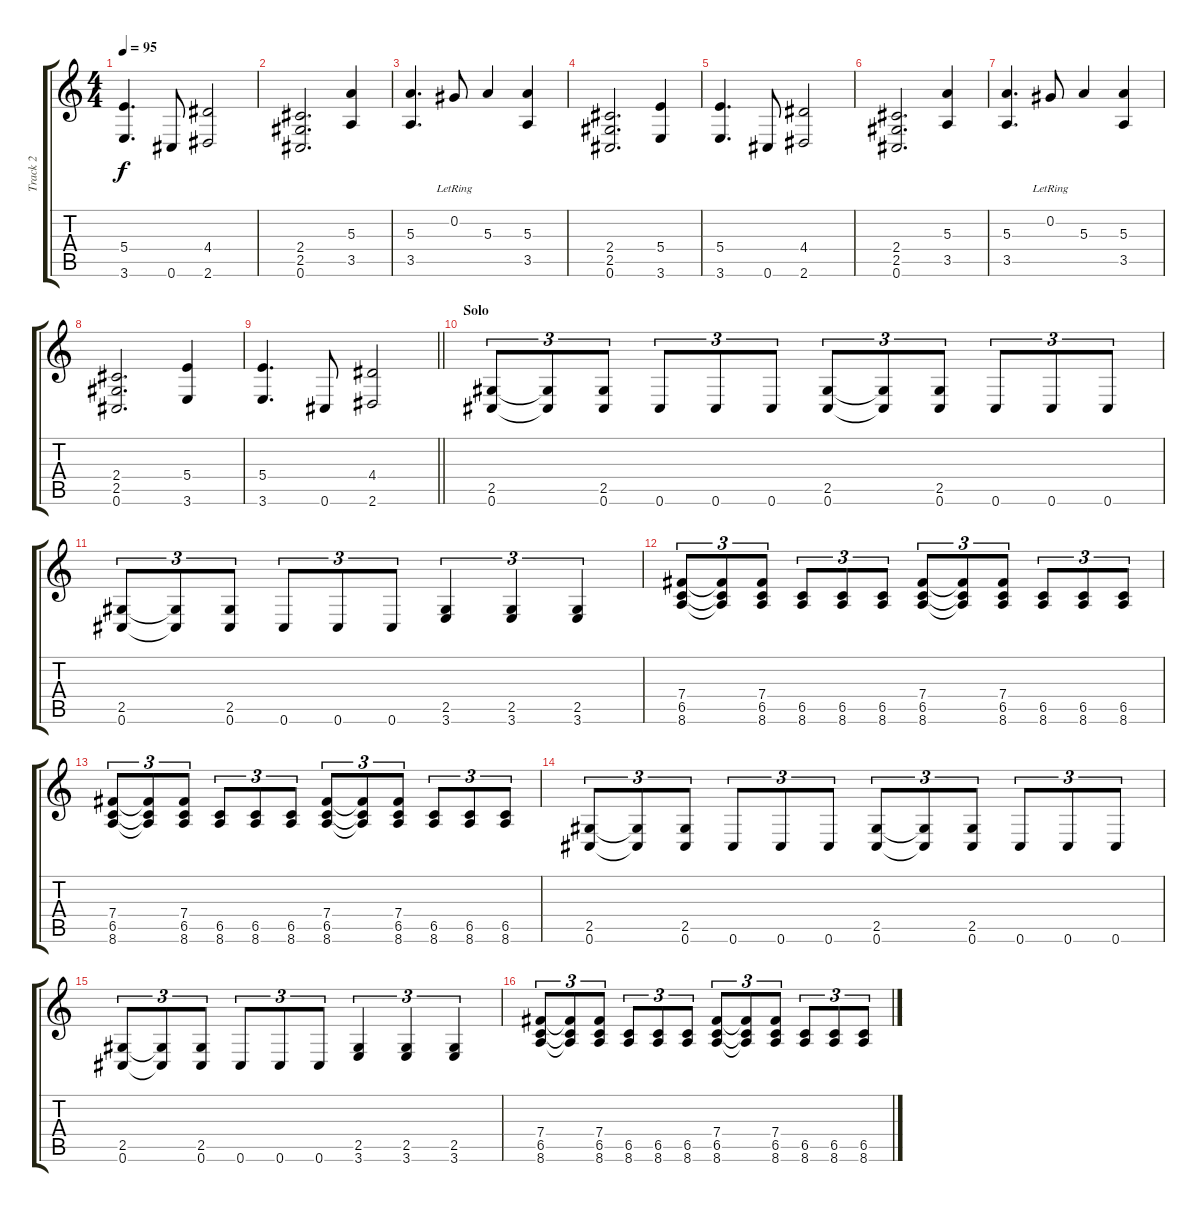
\track ("Track 2" "Track 2") {instrument overdrivenguitar}
\staff {score tabs}
\tuning (Db4 Ab3 E3 B2 Gb2 Db2) {hide}
\ts (4 4)
\tempo 95
\clef g2
\ks c
(5.4 3.6).4{d dy f} 0.6.8 (4.4 2.6).2 |
(2.4 2.5 0.6).2{d} (5.3 3.5).4 |
(5.3 3.5).4{d} 0.2{lr}.8 5.3.4 (5.3 3.5).4 |
(2.4 2.5 0.6).2{d} (5.4 3.6).4 |
(5.4 3.6).4{d} 0.6.8 (4.4 2.6).2 |
(2.4 2.5 0.6).2{d} (5.3 3.5).4 |
(5.3 3.5).4{d} 0.2{lr}.8 5.3.4 (5.3 3.5).4 |
(2.4 2.5 0.6).2{d} (5.4 3.6).4 |
\barLineRight lightlight
(5.4 3.6).4{d} 0.6.8 (4.4 2.6).2 |
\section ("" "Solo")
(2.5 0.6).8{tu (3 2)} (2.5{t} 0.6{t}).8{tu (3 2)} (2.5 0.6).8{tu (3 2)} 0.6.8{tu (3 2)} 0.6.8{tu (3 2)} 0.6.8{tu (3 2)} (2.5 0.6).8{tu (3 2)} (2.5{t} 0.6{t}).8{tu (3 2)} (2.5 0.6).8{tu (3 2)} 0.6.8{tu (3 2)} 0.6.8{tu (3 2)} 0.6.8{tu (3 2)} |
(2.5 0.6).8{tu (3 2)} (2.5{t} 0.6{t}).8{tu (3 2)} (2.5 0.6).8{tu (3 2)} 0.6.8{tu (3 2)} 0.6.8{tu (3 2)} 0.6.8{tu (3 2)} (2.5 3.6).4{tu (3 2)} (2.5 3.6).4{tu (3 2)} (2.5 3.6).4{tu (3 2)} |
(7.4 6.5 8.6).8{tu (3 2)} (7.4{t} 6.5{t} 8.6{t}).8{tu (3 2)} (7.4 6.5 8.6).8{tu (3 2)} (6.5 8.6).8{tu (3 2)} (6.5 8.6).8{tu (3 2)} (6.5 8.6).8{tu (3 2)} (7.4 6.5 8.6).8{tu (3 2)} (7.4{t} 6.5{t} 8.6{t}).8{tu (3 2)} (7.4 6.5 8.6).8{tu (3 2)} (6.5 8.6).8{tu (3 2)} (6.5 8.6).8{tu (3 2)} (6.5 8.6).8{tu (3 2)} |
(7.4 6.5 8.6).8{tu (3 2)} (7.4{t} 6.5{t} 8.6{t}).8{tu (3 2)} (7.4 6.5 8.6).8{tu (3 2)} (6.5 8.6).8{tu (3 2)} (6.5 8.6).8{tu (3 2)} (6.5 8.6).8{tu (3 2)} (7.4 6.5 8.6).8{tu (3 2)} (7.4{t} 6.5{t} 8.6{t}).8{tu (3 2)} (7.4 6.5 8.6).8{tu (3 2)} (6.5 8.6).8{tu (3 2)} (6.5 8.6).8{tu (3 2)} (6.5 8.6).8{tu (3 2)} |
(2.5 0.6).8{tu (3 2)} (2.5{t} 0.6{t}).8{tu (3 2)} (2.5 0.6).8{tu (3 2)} 0.6.8{tu (3 2)} 0.6.8{tu (3 2)} 0.6.8{tu (3 2)} (2.5 0.6).8{tu (3 2)} (2.5{t} 0.6{t}).8{tu (3 2)} (2.5 0.6).8{tu (3 2)} 0.6.8{tu (3 2)} 0.6.8{tu (3 2)} 0.6.8{tu (3 2)} |
(2.5 0.6).8{tu (3 2)} (2.5{t} 0.6{t}).8{tu (3 2)} (2.5 0.6).8{tu (3 2)} 0.6.8{tu (3 2)} 0.6.8{tu (3 2)} 0.6.8{tu (3 2)} (2.5 3.6).4{tu (3 2)} (2.5 3.6).4{tu (3 2)} (2.5 3.6).4{tu (3 2)} |
(7.4 6.5 8.6).8{tu (3 2)} (7.4{t} 6.5{t} 8.6{t}).8{tu (3 2)} (7.4 6.5 8.6).8{tu (3 2)} (6.5 8.6).8{tu (3 2)} (6.5 8.6).8{tu (3 2)} (6.5 8.6).8{tu (3 2)} (7.4 6.5 8.6).8{tu (3 2)} (7.4{t} 6.5{t} 8.6{t}).8{tu (3 2)} (7.4 6.5 8.6).8{tu (3 2)} (6.5 8.6).8{tu (3 2)} (6.5 8.6).8{tu (3 2)} (6.5 8.6).8{tu (3 2)}
